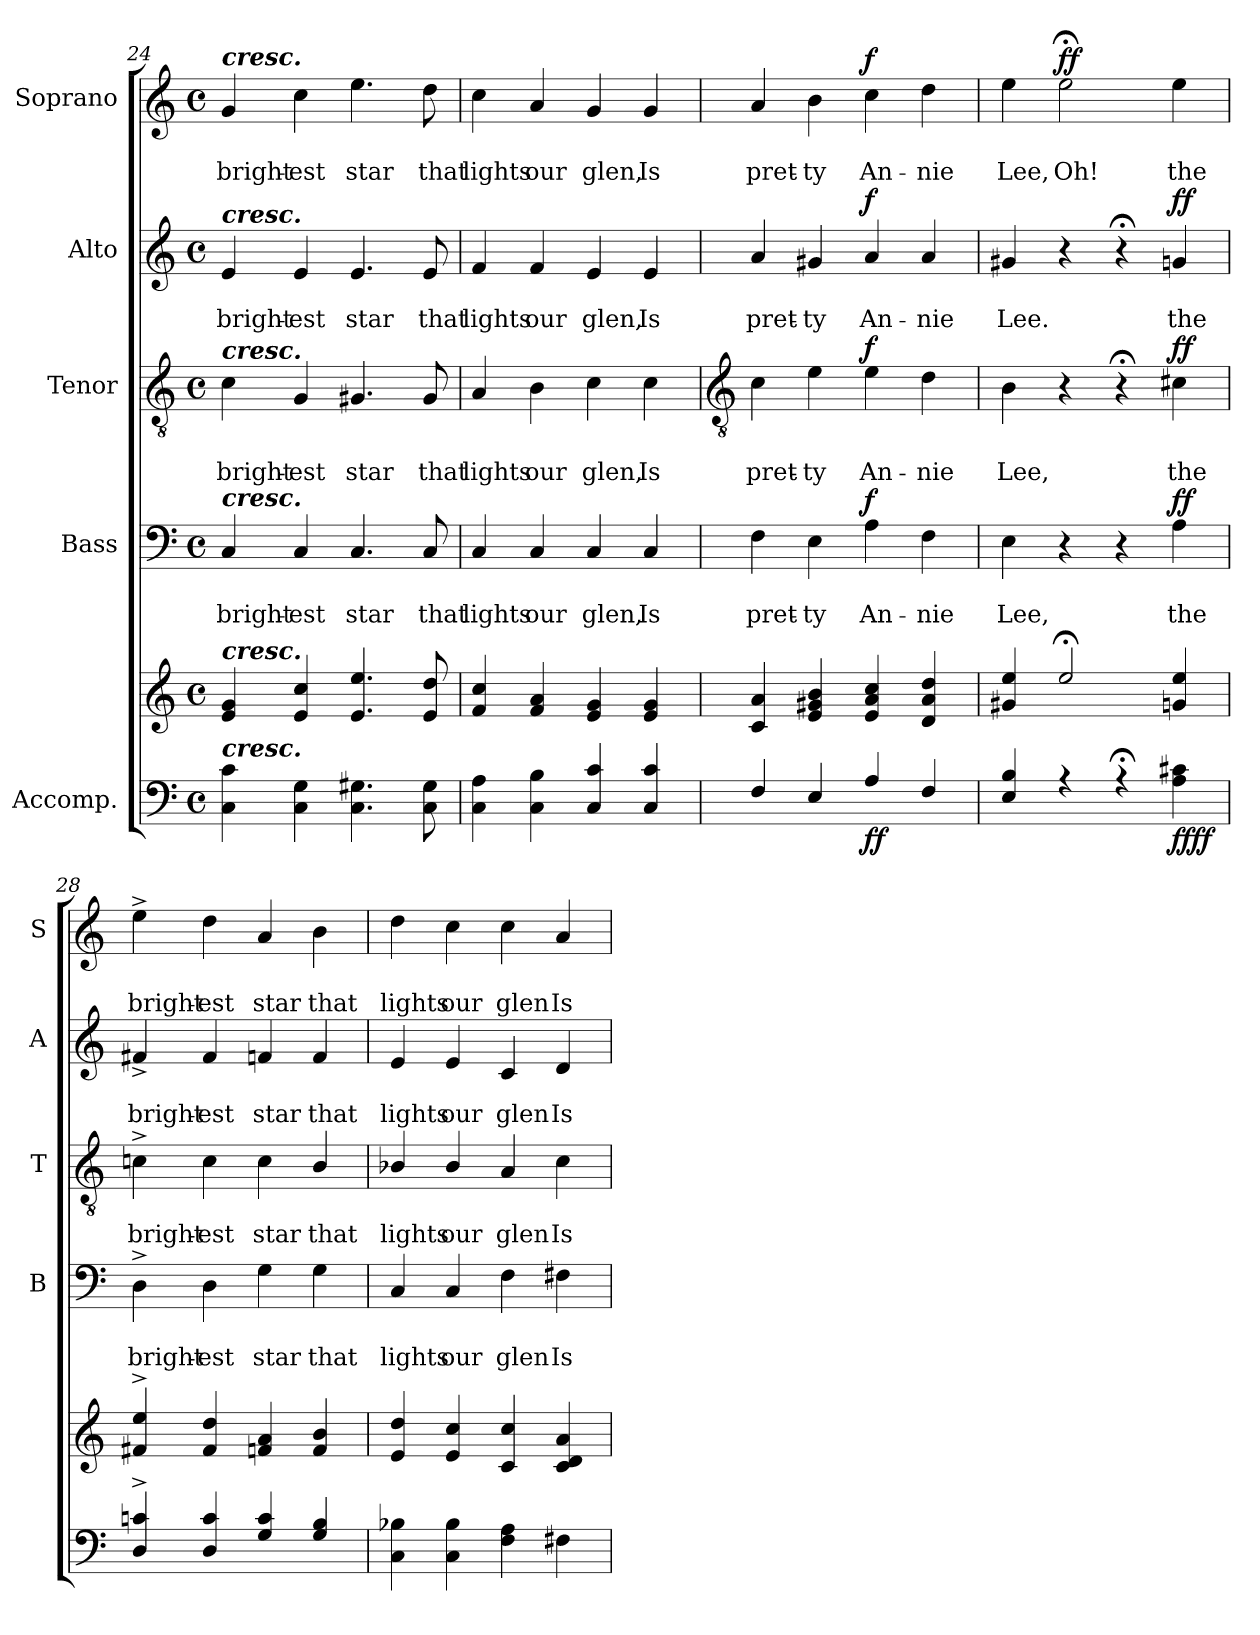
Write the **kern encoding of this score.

**kern	**kern	**dynam	**kern	**text	**text	**dynam	**kern	**text	**text	**dynam	**kern	**text	**text	**dynam	**kern	**text	**text	**dynam
*part5	*part5	*part5	*part4	*part4	*part4	*part4	*part3	*part3	*part3	*part3	*part2	*part2	*part2	*part2	*part1	*part1	*part1	*part1
*staff6	*staff5	*staff5/6	*staff4	*staff4	*staff4	*staff4	*staff3	*staff3	*staff3	*staff3	*staff2	*staff2	*staff2	*staff2	*staff1	*staff1	*staff1	*staff1
*I"Accomp.	*	*	*I"Bass	*	*	*	*I"Tenor	*	*	*	*I"Alto	*	*	*	*I"Soprano	*	*	*
*	*	*	*I'B	*	*	*	*I'T	*	*	*	*I'A	*	*	*	*I'S	*	*	*
*clefF4	*clefG2	*	*clefF4	*	*	*	*clefGv2	*	*	*	*clefG2	*	*	*	*clefG2	*	*	*
*k[]	*k[]	*	*k[]	*	*	*	*k[]	*	*	*	*k[]	*	*	*	*k[]	*	*	*
*C:	*C:	*	*C:	*	*	*	*C:	*	*	*	*C:	*	*	*	*C:	*	*	*
*M4/4	*M4/4	*	*M4/4	*	*	*	*M4/4	*	*	*	*M4/4	*	*	*	*M4/4	*	*	*
*met(c)	*met(c)	*	*met(c)	*	*	*	*met(c)	*	*	*	*met(c)	*	*	*	*met(c)	*	*	*
=24	=24	=24	=24	=24	=24	=24	=24	=24	=24	=24	=24	=24	=24	=24	=24	=24	=24	=24
*^	*	*	*	*	*	*	*	*	*	*	*	*	*	*	*	*	*	*
!	!	!	!	!	!	!	!	!	!	!	!	!	!	!	!	!LO:TX:a:Bi:t=cresc.	!	!	!
!	!	!	!	!	!	!	!	!	!	!	!	!LO:TX:a:Bi:t=cresc.	!	!	!	!	!	!	!
!	!	!	!	!	!	!	!	!LO:TX:a:Bi:t=cresc.	!	!	!	!	!	!	!	!	!	!	!
!	!	!	!	!LO:TX:a:Bi:t=cresc.	!	!	!	!	!	!	!	!	!	!	!	!	!	!	!
!	!	!LO:TX:a:Bi:t=cresc.	!	!	!	!	!	!	!	!	!	!	!	!	!	!	!	!	!
!LO:TX:a:Bi:t=cresc.	!	!	!	!	!	!	!	!	!	!	!	!	!	!	!	!	!	!	!
!	!	!	!	!	!	!LO:LY:b	!	!	!	!LO:LY:b	!	!	!	!LO:LY:b	!	!	!	!LO:LY:b	!
4C\ 4c\	1ryy	4e 4g	.	4C/	.	bright-	.	4c	.	bright-	.	4e	.	bright-	.	4g	.	bright-	.
!	!	!	!	!	!	!LO:LY:b	!	!	!	!LO:LY:b	!	!	!	!LO:LY:b	!	!	!	!LO:LY:b	!
4C\ 4G\	.	4e 4cc	.	4C/	.	-est	.	4G	.	-est	.	4e	.	-est	.	4cc	.	-est	.
!	!	!	!	!	!	!LO:LY:b	!	!	!	!LO:LY:b	!	!	!	!LO:LY:b	!	!	!	!LO:LY:b	!
4.C\ 4.G#X\	.	4.e 4.ee	.	4.C/	.	star	.	4.G#X	.	star	.	4.e	.	star	.	4.ee	.	star	.
!	!	!	!	!	!	!LO:LY:b	!	!	!	!LO:LY:b	!	!	!	!LO:LY:b	!	!	!	!LO:LY:b	!
8C\ 8G#\	.	8e 8dd	.	8C/	.	that	.	8G#	.	that	.	8e	.	that	.	8dd	.	that	.
=25	=25	=25	=25	=25	=25	=25	=25	=25	=25	=25	=25	=25	=25	=25	=25	=25	=25	=25	=25
!	!	!	!	!	!	!LO:LY:b	!	!	!	!LO:LY:b	!	!	!	!LO:LY:b	!	!	!	!LO:LY:b	!
4C\ 4A\	1ryy	4f 4cc	.	4C/	.	lights	.	4A/	.	lights	.	4f	.	lights	.	4cc	.	lights	.
!	!	!	!	!	!	!LO:LY:b	!	!	!	!LO:LY:b	!	!	!	!LO:LY:b	!	!	!	!LO:LY:b	!
4C\ 4B\	.	4f/ 4a/	.	4C/	.	our	.	4B	.	our	.	4f	.	our	.	4a/	.	our	.
!	!	!	!	!	!	!LO:LY:b	!	!	!	!LO:LY:b	!	!	!	!LO:LY:b	!	!	!	!LO:LY:b	!
4C 4c	.	4e 4g	.	4C/	.	glen,	.	4c	.	glen,	.	4e	.	glen,	.	4g	.	glen,	.
!	!	!	!	!	!	!LO:LY:b	!	!	!	!LO:LY:b	!	!	!	!LO:LY:b	!	!	!	!LO:LY:b	!
4C 4c	.	4e 4g	.	4C/	.	Is	.	4c	.	Is	.	4e	.	Is	.	4g	.	Is	.
!!LO:LB:g=z
=26	=26	=26	=26	=26	=26	=26	=26	=26	=26	=26	=26	=26	=26	=26	=26	=26	=26	=26	=26
*	*	*	*	*	*	*	*	*clefGv2	*	*	*	*	*	*	*	*	*	*	*
*	*	*^	*	*	*	*	*	*	*	*	*	*	*	*	*	*	*	*	*
!	!	!	!	!	!	!	!LO:LY:b	!	!	!	!LO:LY:b	!	!	!	!LO:LY:b	!	!	!	!LO:LY:b	!
4F	1ryy	4c 4a	1ryy	.	4F	.	pret-	.	4c	.	pret-	.	4a/	.	pret-	.	4a	.	pret-	.
!	!	!	!	!	!	!	!LO:LY:b	!	!	!	!LO:LY:b	!	!	!	!LO:LY:b	!	!	!	!LO:LY:b	!
4E	.	4e 4g#X 4b	.	.	4E	.	-ty	.	4e	.	-ty	.	4g#X	.	-ty	.	4b	.	-ty	.
!	!	!	!	!LO:DY:b=2	!	!	!LO:LY:b	!	!	!	!LO:LY:b	!	!	!	!LO:LY:b	!	!	!	!LO:LY:b	!
!	!	!	!	!LO:DY:n=1:b	!	!	!	!LO:DY:b	!	!	!	!LO:DY:b	!	!	!	!LO:DY:b	!	!	!	!LO:DY:b
4A	.	4e 4a 4cc	.	f f	4A	.	An-	f	4e	.	An-	f	4a/	.	An-	f	4cc	.	An-	f
!	!	!	!	!	!	!	!LO:LY:b	!	!	!	!LO:LY:b	!	!	!	!LO:LY:b	!	!	!	!LO:LY:b	!
4F	.	4d 4a 4dd	.	.	4F	.	-nie	.	4d	.	-nie	.	4a/	.	-nie	.	4dd	.	-nie	.
=27	=27	=27	=27	=27	=27	=27	=27	=27	=27	=27	=27	=27	=27	=27	=27	=27	=27	=27	=27	=27
!	!	!	!	!	!	!	!LO:LY:b	!	!	!	!LO:LY:b	!	!	!	!LO:LY:b	!	!	!	!LO:LY:b	!
4E 4B	1ryy	4g#X 4ee	1ryy	.	4E	.	Lee,	.	4B	.	Lee,	.	4g#X	.	Lee.	.	4ee	.	Lee,	.
!	!	!	!	!	!	!	!	!	!	!	!	!	!	!	!	!	!	!	!LO:LY:b	!LO:DY:b
4r	.	2ee;<	.	.	4r	.	.	.	4r	.	.	.	4r	.	.	.	2ee;<	.	Oh!	ff
4r;<	.	.	.	.	4r	.	.	.	4r;<	.	.	.	4r;<	.	.	.	.	.	.	.
!	!	!	!	!LO:DY:b=2	!	!	!LO:LY:b	!	!	!	!LO:LY:b	!	!	!	!LO:LY:b	!	!	!	!LO:LY:b	!
!	!	!	!	!LO:DY:n=1:b	!	!	!	!LO:DY:b	!	!	!	!LO:DY:b	!	!	!	!LO:DY:b	!	!	!	!
4A\ 4c#X\	.	4gn 4ee	.	ff ff	4A	.	the	ff	4c#X	.	the	ff	4gn	.	the	ff	4ee	.	the	.
=28	=28	=28	=28	=28	=28	=28	=28	=28	=28	=28	=28	=28	=28	=28	=28	=28	=28	=28	=28	=28
!	!	!	!	!	!	!	!LO:LY:b	!	!	!	!LO:LY:b	!	!	!	!LO:LY:b	!	!	!	!LO:LY:b	!
4D^ 4cn^	1ryy	4f#X^ 4ee^	1ryy	.	4D^	.	bright-	.	4cn^	.	bright-	.	4f#X^	.	bright-	.	4ee^	.	bright-	.
!	!	!	!	!	!	!	!LO:LY:b	!	!	!	!LO:LY:b	!	!	!	!LO:LY:b	!	!	!	!LO:LY:b	!
4D 4c	.	4f# 4dd	.	.	4D	.	-est	.	4c	.	-est	.	4f#	.	-est	.	4dd	.	-est	.
!	!	!	!	!	!	!	!LO:LY:b	!	!	!	!LO:LY:b	!	!	!	!LO:LY:b	!	!	!	!LO:LY:b	!
4G 4c	.	4fn 4a	.	.	4G	.	star	.	4c	.	star	.	4fn	.	star	.	4a	.	star	.
!	!	!	!	!	!	!	!LO:LY:b	!	!	!	!LO:LY:b	!	!	!	!LO:LY:b	!	!	!	!LO:LY:b	!
4G 4B	.	4f 4b	.	.	4G	.	that	.	4B/	.	that	.	4f	.	that	.	4b	.	that	.
=29	=29	=29	=29	=29	=29	=29	=29	=29	=29	=29	=29	=29	=29	=29	=29	=29	=29	=29	=29	=29
!	!	!	!	!	!	!	!LO:LY:b	!	!	!	!LO:LY:b	!	!	!	!LO:LY:b	!	!	!	!LO:LY:b	!
1ryy	4C\ 4B-X\	4e 4dd	1ryy	.	4C	.	lights	.	4B-X/	.	lights	.	4e	.	lights	.	4dd	.	lights	.
!	!	!	!	!	!	!	!LO:LY:b	!	!	!	!LO:LY:b	!	!	!	!LO:LY:b	!	!	!	!LO:LY:b	!
.	4C\ 4B-\	4e 4cc	.	.	4C	.	our	.	4B-/	.	our	.	4e	.	our	.	4cc	.	our	.
!	!	!	!	!	!	!	!LO:LY:b	!	!	!	!LO:LY:b	!	!	!	!LO:LY:b	!	!	!	!LO:LY:b	!
.	4F\ 4A\	4c 4cc	.	.	4F	.	glen	.	4A	.	glen	.	4c	.	glen	.	4cc	.	glen	.
!	!	!	!	!	!	!	!LO:LY:b	!	!	!	!LO:LY:b	!	!	!	!LO:LY:b	!	!	!	!LO:LY:b	!
.	4F#X\	4c 4d 4a	.	.	4F#X	.	Is	.	4c	.	Is	.	4d	.	Is	.	4a/	.	Is	.
*v	*v	*	*	*	*	*	*	*	*	*	*	*	*	*	*	*	*	*	*	*
*	*v	*v	*	*	*	*	*	*	*	*	*	*	*	*	*	*	*	*	*
=	=	=	=	=	=	=	=	=	=	=	=	=	=	=	=	=	=	=
*-	*-	*-	*-	*-	*-	*-	*-	*-	*-	*-	*-	*-	*-	*-	*-	*-	*-	*-
